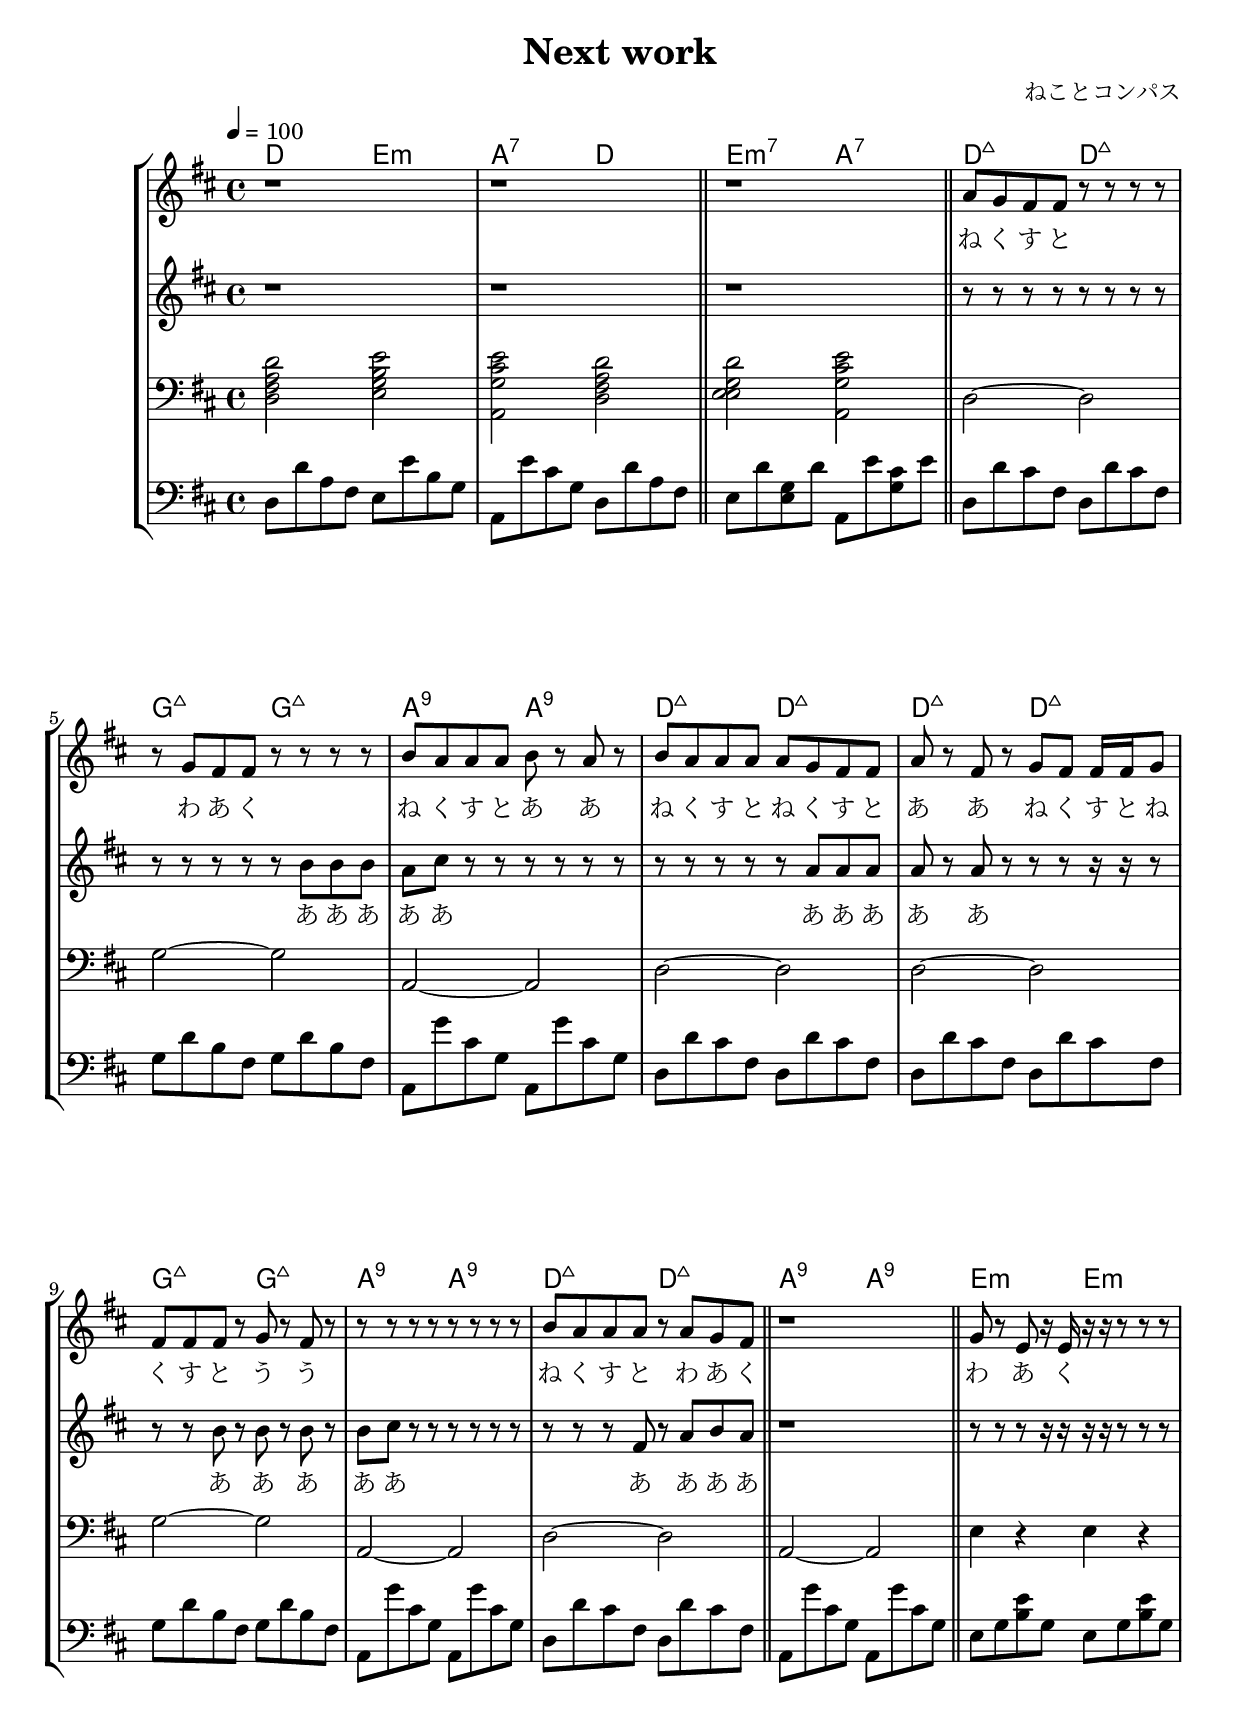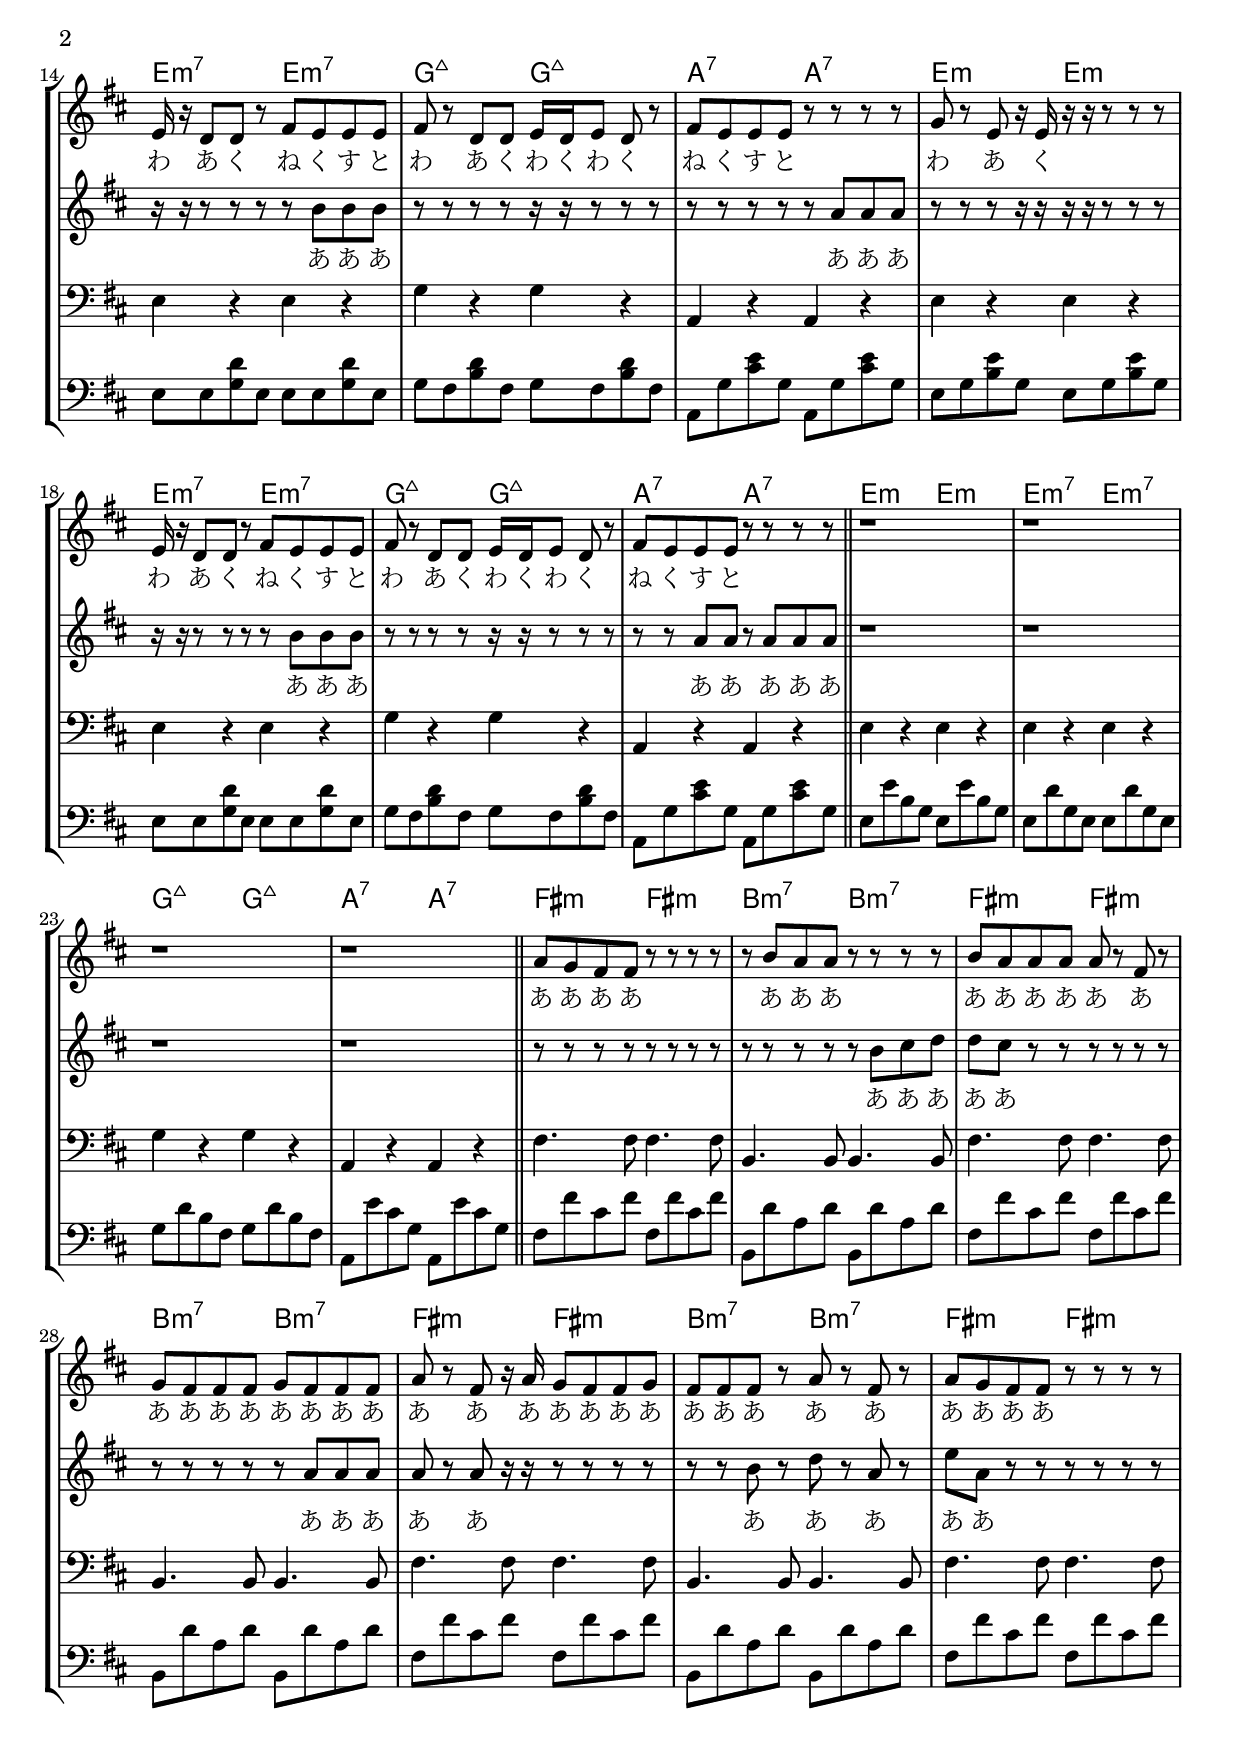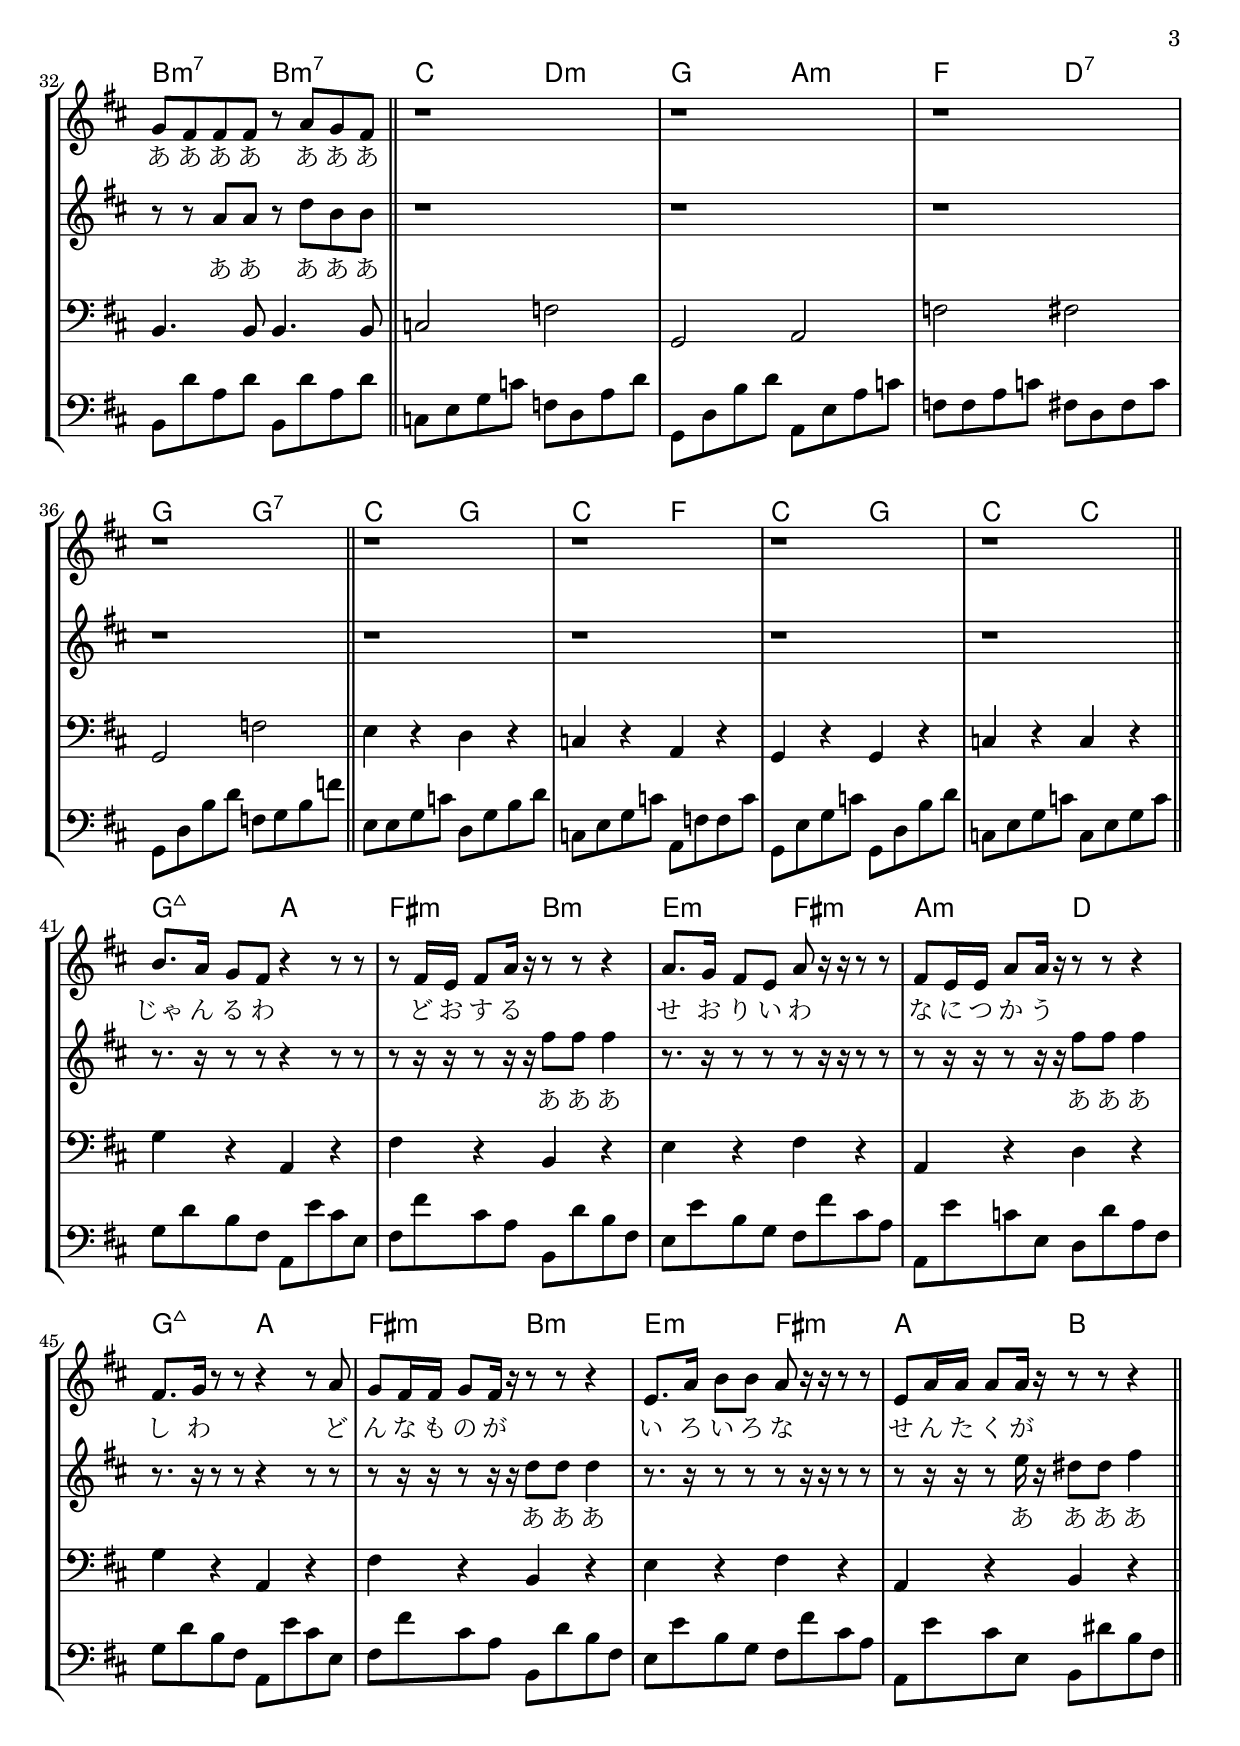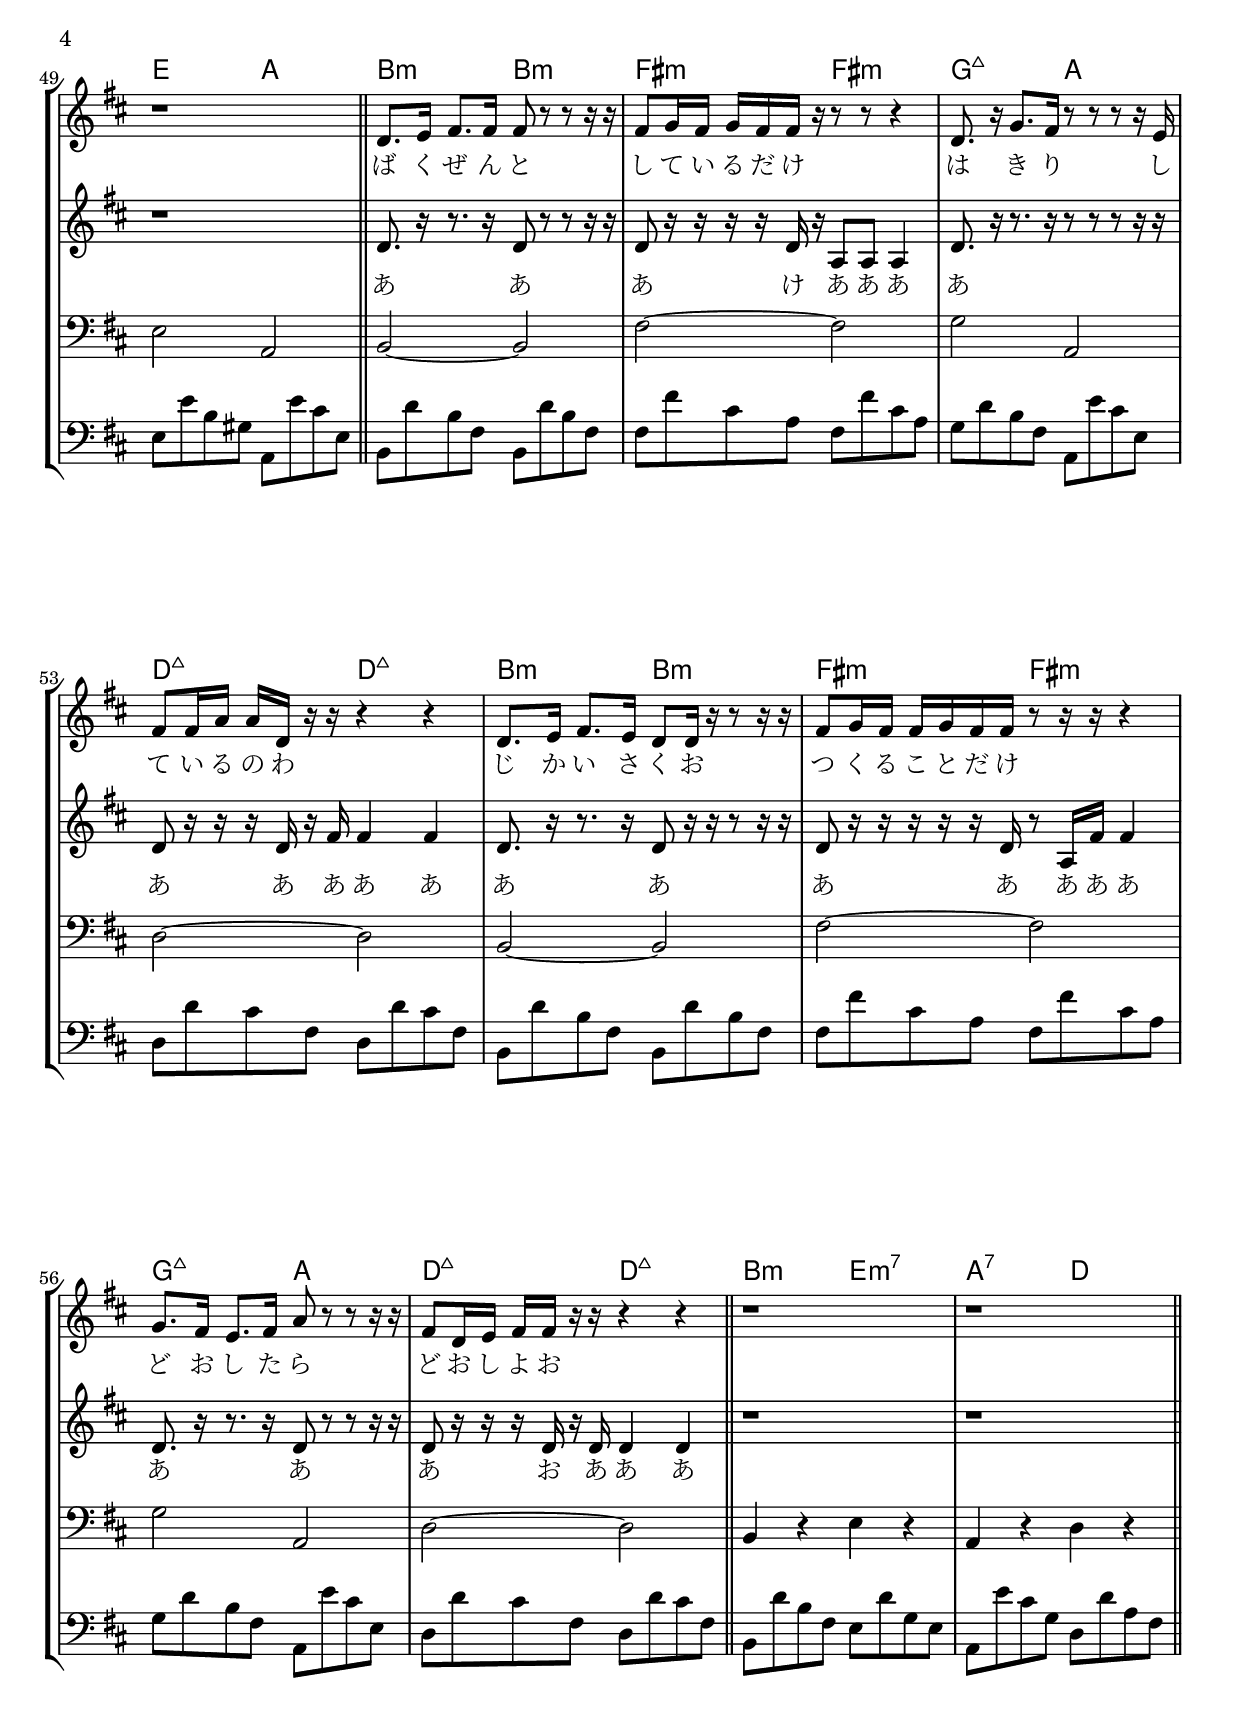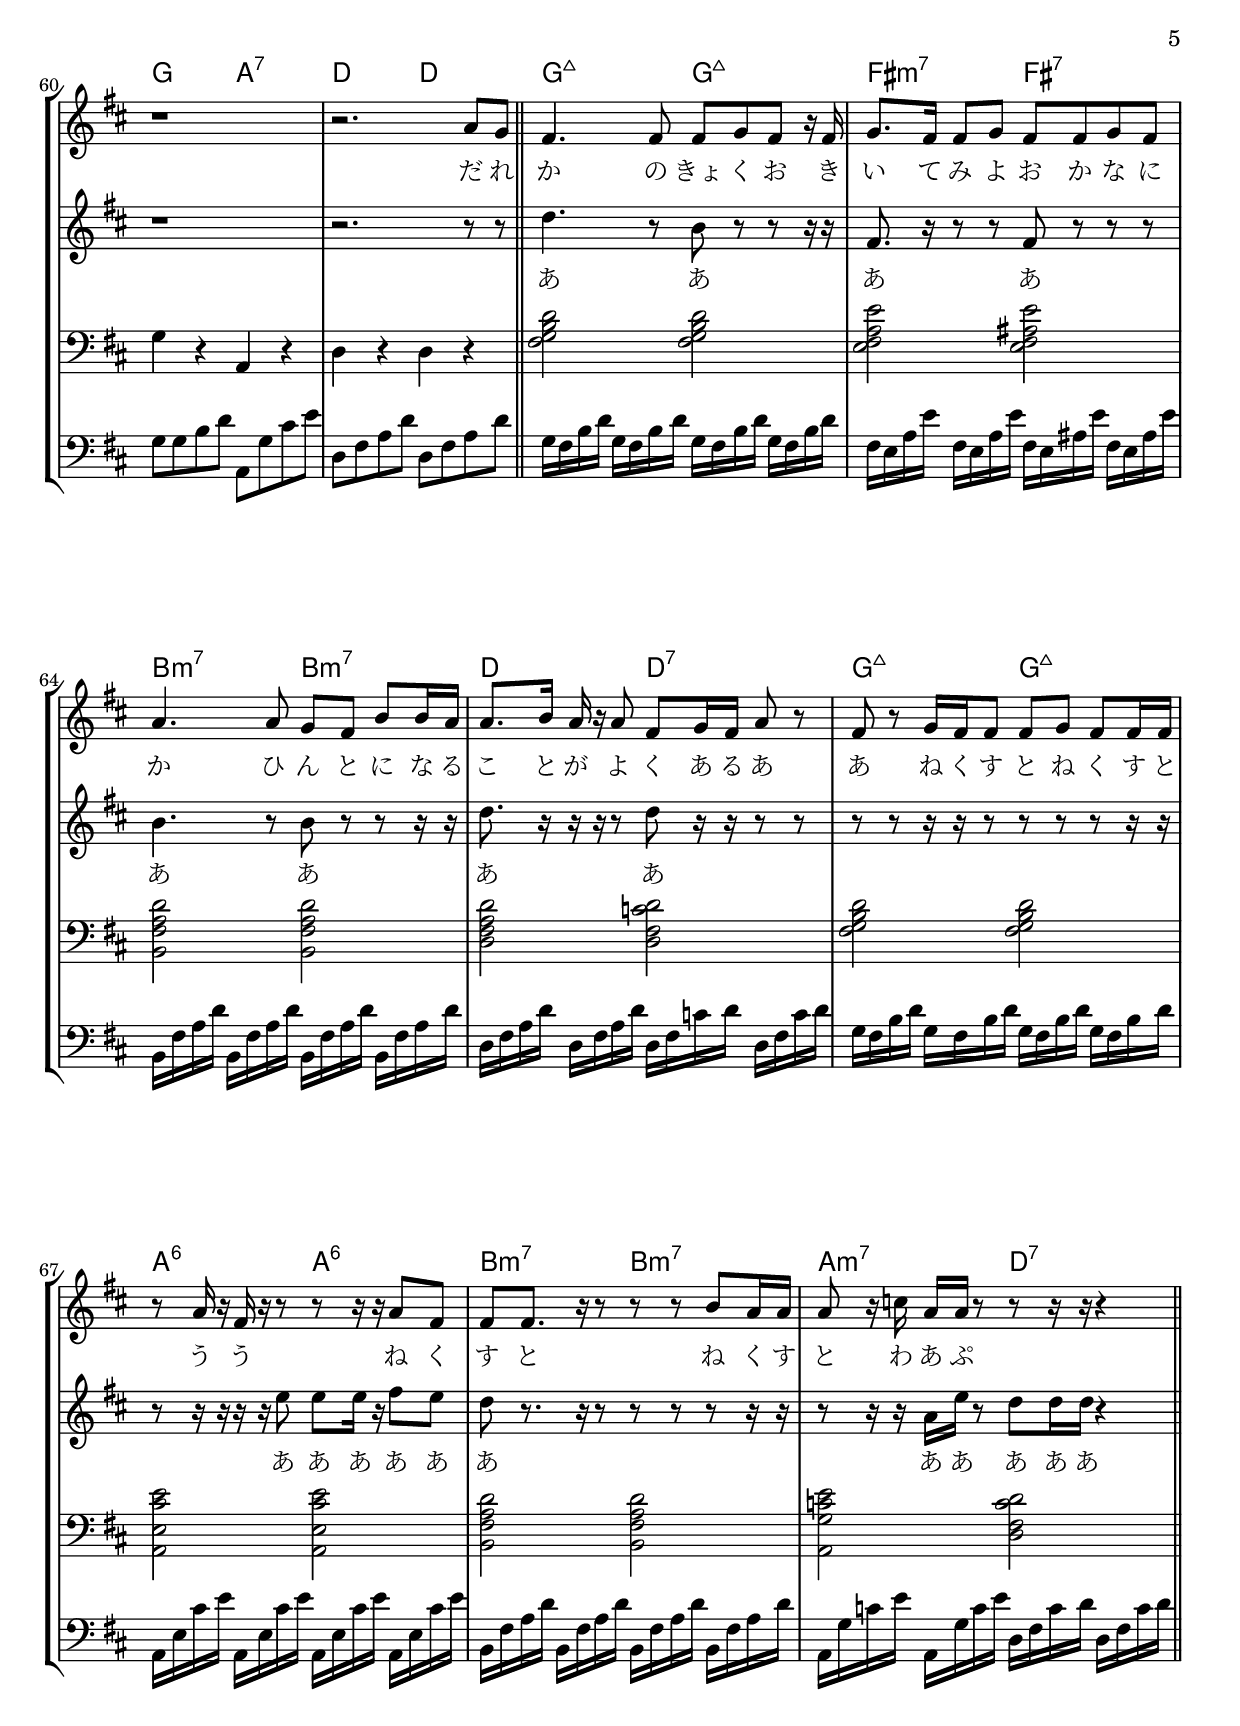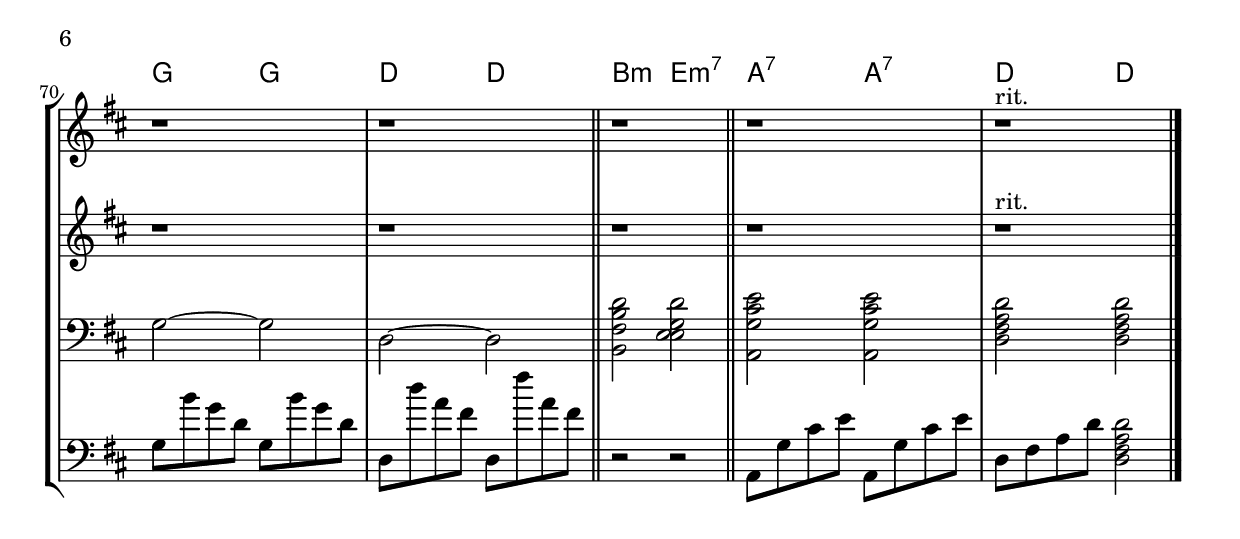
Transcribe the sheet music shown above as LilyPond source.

\version "2.12.1"

\header {
	title = \markup {"Next work"}
	composer = \markup \center-column {ねことコンパス}
}

harmony = \chordmode {
	d2 e:m a:7 d 

	e:min7 a:7 

	d:maj7 d:maj7 g:maj7 g:maj7 a:9 a:9 d:maj7 d:maj7 d:maj7 d:maj7 g:maj7 g:maj7 a:9 a:9 d:maj7 d:maj7 

	a:9 a:9 

	e:m e:m e:min7 e:min7 g:maj7 g:maj7 a:7 a:7 e:m e:m e:min7 e:min7 g:maj7 g:maj7 a:7 a:7 

	e:m e:m e:min7 e:min7 g:maj7 g:maj7 a:7 a:7 

	fis:m fis:m b:min7 b:min7 fis:m fis:m b:min7 b:min7 fis:m fis:m b:min7 b:min7 fis:m fis:m b:min7 b:min7 

	c d:m g a:m f d:7 g g:7 

	c g c f c g c c 

	g:maj7 a fis:m b:m e:m fis:m a:m d g:maj7 a fis:m b:m e:m fis:m a b 

	e a 

	b:m b:m fis:m fis:m g:maj7 a d:maj7 d:maj7 b:m b:m fis:m fis:m g:maj7 a d:maj7 d:maj7 

	b:m e:min7 a:7 d 

	g a:7 d d 

	g:maj7 g:maj7 fis:min7 fis:7 b:min7 b:min7 d d:7 g:maj7 g:maj7 a:6 a:6 b:min7 b:min7 a:min7 d:7 

	g g d d 

	b:m e:min7 

	a:7 a:7 d d 
}

melody = {
	\key d \major
	\tempo 4 = 100
	r1 | r1   
	r1   
	\set Staff.midiInstrument = #"fss0.35"
	a'8  g'8  fis'8  fis'8  r8  r8  r8  r8 
	r8  g'8  fis'8  fis'8  r8  r8  r8  r8 
	b'8  a'8  a'8  a'8  b'8  r8  a'8  r8 
	b'8  a'8  a'8  a'8  a'8  g'8  fis'8  fis'8 
	a'8  r8  fis'8  r8  g'8  fis'8  fis'16  fis'16  g'8 
	fis'8  fis'8  fis'8  r8  g'8  r8  fis'8  r8 
	r8  r8  r8  r8  r8  r8  r8  r8 
	b'8  a'8  a'8  a'8  r8  a'8  g'8  fis'8
	r1   
	\set Staff.midiInstrument = #"fss0.35"
	g'8  r8  e'8  r16  e'16  r16  r16  r8  r8  r8 
	e'16  r16  d'8  d'8  r8  fis'8  e'8  e'8  e'8 
	fis'8  r8  d'8  d'8  e'16  d'16  e'8  d'8  r8 
	fis'8  e'8  e'8  e'8  r8  r8  r8  r8 
	g'8  r8  e'8  r16  e'16  r16  r16  r8  r8  r8 
	e'16  r16  d'8  d'8  r8  fis'8  e'8  e'8  e'8 
	fis'8  r8  d'8  d'8  e'16  d'16  e'8  d'8  r8 
	fis'8  e'8  e'8  e'8  r8  r8  r8  r8
	r1 | r1 | r1 | r1   
	\set Staff.midiInstrument = #"Electric Piano 1"
	a'8  g'8  fis'8  fis'8  r8  r8  r8  r8 
	r8  b'8  a'8  a'8  r8  r8  r8  r8 
	b'8  a'8  a'8  a'8  a'8  r8  fis'8  r8 
	g'8  fis'8  fis'8  fis'8  g'8  fis'8  fis'8  fis'8 
	a'8  r8  fis'8  r16  a'16  g'8  fis'8  fis'8  g'8 
	fis'8  fis'8  fis'8  r8  a'8  r8  fis'8  r8 
	a'8  g'8  fis'8  fis'8  r8  r8  r8  r8 
	g'8  fis'8  fis'8  fis'8  r8  a'8  g'8  fis'8
	r1 | r1 | r1 | r1   
	r1 | r1 | r1 | r1   
	\set Staff.midiInstrument = #"fss0.35"
	b'8.  a'16  g'8  fis'8  r4  r8  r8 
	r8  fis'16  e'16  fis'8  a'16  r16  r8  r8  r4 
	a'8.  g'16  fis'8  e'8  a'8  r16  r16  r8  r8 
	fis'8  e'16  e'16  a'8  a'16  r16  r8  r8  r4 
	fis'8.  g'16  r8  r8  r4  r8  a'8 
	g'8  fis'16  fis'16  g'8  fis'16  r16  r8  r8  r4 
	e'8.  a'16  b'8  b'8  a'8  r16  r16  r8  r8 
	e'8  a'16  a'16  a'8  a'16  r16  r8  r8  r4
	r1   
	\set Staff.midiInstrument = #"fss0.35"
	d'8.  e'16  fis'8.  fis'16  fis'8  r8  r8  r16  r16 
	fis'8  g'16  fis'16  g'16  fis'16  fis'16  r16  r8  r8  r4 
	d'8.  r16  g'8.  fis'16  r8  r8  r8  r16  e'16 
	fis'8  fis'16  a'16  a'16  d'16  r16  r16  r4  r4 
	d'8.  e'16  fis'8.  e'16  d'8  d'16  r16  r8  r16  r16 
	fis'8  g'16  fis'16  fis'16  g'16  fis'16  fis'16  r8  r16  r16  r4 
	g'8.  fis'16  e'8.  fis'16  a'8  r8  r8  r16  r16 
	fis'8  d'16  e'16  fis'16  fis'16  r16  r16  r4  r4
	r1 | r1   
	r1 | r2. 
	\set Staff.midiInstrument = #"fss0.35"
	a'8  g'8 
	fis'4.  fis'8  fis'8  g'8  fis'8  r16  fis'16 
	g'8.  fis'16  fis'8  g'8  fis'8  fis'8  g'8  fis'8 
	a'4.  a'8  g'8  fis'8  b'8  b'16  a'16 
	a'8.  b'16  a'16  r16  a'8  fis'8  g'16  fis'16  a'8  r8 
	fis'8  r8  g'16  fis'16  fis'8  fis'8  g'8  fis'8  fis'16  fis'16 
	r8  a'16  r16  fis'16  r16  r8  r8  r16  r16  a'8  fis'8 
	fis'8  fis'8.  r16  r8  r8  r8  b'8  a'16  a'16 
	a'8  r16  c''16  a'16  a'16  r8  r8  r16  r16  	r4 	r1 | r1   
	r1   
	r1 | r1^"rit." \bar "|."
}

words = \lyricmode {
	
	
	ね  く  す  と  わ  あ  く  ね  く  す  と  あ  あ  ね  く  す  と  ね  く  す  と  あ  あ  ね  く  す  と  ね  く  す  と  う  う  ね  く  す  と  わ  あ  く  
	
	わ  あ  く  わ  あ  く  ね  く  す  と  わ  あ  く  わ  く  わ  く  ね  く  す  と  わ  あ  く  わ  あ  く  ね  く  す  と  わ  あ  く  わ  く  わ  く  ね  く  す  と  
	
	あ  あ  あ  あ  あ  あ  あ  あ  あ  あ  あ  あ  あ  あ  あ  あ  あ  あ  あ  あ  あ  あ  あ  あ  あ  あ  あ  あ  あ  あ  あ  あ  あ  あ  あ  あ  あ  あ  あ  あ  あ  あ  あ  あ  
	
	
	じゃ  ん  る  わ  ど  お  す  る  せ  お  り  い  わ  な  に  つ  か  う  し  わ  ど  ん  な  も  の  が  い  ろ  い  ろ  な  せ  ん  た  く  が  
	
	ば  く  ぜ  ん  と  し  て  い  る  だ  け  は  き  り  し  て  い  る  の  わ  じ  か  い  さ  く  お  つ  く  る  こ  と  だ  け  ど  お  し  た  ら  ど  お  し  よ  お  
	
	
	だ  れ  か  の  きょ  く  お  き  い  て  み  よ  お  か  な  に  か  ひ  ん  と  に  な  る  こ  と  が  よ  く  あ  る  あ  あ  ね  く  す  と  ね  く  す  と  う  う  ね  く  す  と  ね  く  す  と  わ  あ  ぷ  
	
	
	
}

secondmelody = {
	\key d \major
	\tempo 4 = 100
	r1 | r1   
	r1   
	\set Staff.midiInstrument = #"Flute"
	r8  r8  r8  r8  r8  r8  r8  r8 
	r8  r8  r8  r8  r8  b'8  b'8  b'8 
	a'8  cis''8  r8  r8  r8  r8  r8  r8 
	r8  r8  r8  r8  r8  a'8  a'8  a'8 
	a'8  r8  a'8  r8  r8  r8  r16  r16  r8 
	r8  r8  b'8  r8  b'8  r8  b'8  r8 
	b'8  cis''8  r8  r8  r8  r8  r8  r8 
	r8  r8  r8  fis'8  r8  a'8  b'8  a'8
	r1   
	\set Staff.midiInstrument = #"Blown Bottle"
	r8  r8  r8  r16  r16  r16  r16  r8  r8  r8 
	r16  r16  r8  r8  r8  r8  b'8  b'8  b'8 
	r8  r8  r8  r8  r16  r16  r8  r8  r8 
	r8  r8  r8  r8  r8  a'8  a'8  a'8 
	r8  r8  r8  r16  r16  r16  r16  r8  r8  r8 
	r16  r16  r8  r8  r8  r8  b'8  b'8  b'8 
	r8  r8  r8  r8  r16  r16  r8  r8  r8 
	r8  r8  a'8  a'8  r8  a'8  a'8  a'8
	r1 | r1 | r1 | r1   
	\set Staff.midiInstrument = #"FX 7 (echoes)"
	r8  r8  r8  r8  r8  r8  r8  r8 
	r8  r8  r8  r8  r8  b'8  cis''8  d''8 
	d''8  cis''8  r8  r8  r8  r8  r8  r8 
	r8  r8  r8  r8  r8  a'8  a'8  a'8 
	a'8  r8  a'8  r16  r16  r8  r8  r8  r8 
	r8  r8  b'8  r8  d''8  r8  a'8  r8 
	e''8  a'8  r8  r8  r8  r8  r8  r8 
	r8  r8  a'8  a'8  r8  d''8  b'8  b'8
	r1 | r1 | r1 | r1   
	r1 | r1 | r1 | r1   
	\set Staff.midiInstrument = #"Music box"
	r8.  r16  r8  r8  r4  r8  r8 
	r8  r16  r16  r8  r16  r16  fis''8  fis''8  fis''4 
	r8.  r16  r8  r8  r8  r16  r16  r8  r8 
	r8  r16  r16  r8  r16  r16  fis''8  fis''8  fis''4 
	r8.  r16  r8  r8  r4  r8  r8 
	r8  r16  r16  r8  r16  r16  d''8  d''8  d''4 
	r8.  r16  r8  r8  r8  r16  r16  r8  r8 
	r8  r16  r16  r8  e''16  r16  dis''8  dis''8  fis''4
	r1   
	\set Staff.midiInstrument = #"Lead 4 (chiff)"
	d'8.  r16  r8.  r16  d'8  r8  r8  r16  r16 
	d'8  r16  r16  r16  r16  d'16  r16  a8  a8  a4 
	d'8.  r16  r8.  r16  r8  r8  r8  r16  r16 
	d'8  r16  r16  r16  d'16  r16  fis'16  fis'4  fis'4 
	d'8.  r16  r8.  r16  d'8  r16  r16  r8  r16  r16 
	d'8  r16  r16  r16  r16  r16  d'16  r8  a16  fis'16  fis'4 
	d'8.  r16  r8.  r16  d'8  r8  r8  r16  r16 
	d'8  r16  r16  r16  d'16  r16  d'16  d'4  d'4
	r1 | r1   
	r1 | r2. 
	\set Staff.midiInstrument = #"Pad 1 (new age)"
	r8  r8 
	d''4.  r8  b'8  r8  r8  r16  r16 
	fis'8.  r16  r8  r8  fis'8  r8  r8  r8 
	b'4.  r8  b'8  r8  r8  r16  r16 
	d''8.  r16  r16  r16  r8  d''8  r16  r16  r8  r8 
	r8  r8  r16  r16  r8  r8  r8  r8  r16  r16 
	r8  r16  r16  r16  r16  e''8  e''8  e''16  r16  fis''8  e''8 
	d''8  r8.  r16  r8  r8  r8  r8  r16  r16 
	r8  r16  r16  a'16  e''16  r8  d''8  d''16  d''16  	r4 	r1 | r1   
	r1   
	r1 | r1^"rit." \bar "|."
}

secondwords = \lyricmode {
	
	
	あ  あ  あ  あ  あ  あ  あ  あ  あ  あ  あ  あ  あ  あ  あ  あ  あ  あ  あ  
	
	あ  あ  あ  あ  あ  あ  あ  あ  あ  あ  あ  あ  あ  あ  
	
	あ  あ  あ  あ  あ  あ  あ  あ  あ  あ  あ  あ  あ  あ  あ  あ  あ  あ  あ  あ  
	
	
	あ  あ  あ  あ  あ  あ  あ  あ  あ  あ  あ  あ  あ  
	
	あ  あ  あ  け  あ  あ  あ  あ  あ  あ  あ  あ  あ  あ  あ  あ  あ  あ  あ  あ  あ  あ  あ  お  あ  あ  あ  
	
	
	あ  あ  あ  あ  あ  あ  あ  あ  あ  あ  あ  あ  あ  あ  あ  あ  あ  あ  あ  
	
	
	
}

tempochange = {
	\tempo 4 = 100
	r1 | r1 \bar "||"
	\tempo 4 = 100
	r1 \bar "||"
	\tempo 4 = 100
	r1 | r1 | r1 | r1 | r1 | r1 | r1 | r1 \bar "||"
	\tempo 4 = 100
	r1 \bar "||"
	\tempo 4 = 100
	r1 | r1 | r1 | r1 | r1 | r1 | r1 | r1 \bar "||"
	\tempo 4 = 100
	r1 | r1 | r1 | r1 \bar "||"
	\tempo 4 = 100
	r1 | r1 | r1 | r1 | r1 | r1 | r1 | r1 \bar "||"
	\tempo 4 = 100
	r1 | r1 | r1 | r1 \bar "||"
	\tempo 4 = 100
	r1 | r1 | r1 | r1 \bar "||"
	\tempo 4 = 100
	r1 | r1 | r1 | r1 | r1 | r1 | r1 | r1 \bar "||"
	\tempo 4 = 100
	r1 \bar "||"
	\tempo 4 = 100
	r1 | r1 | r1 | r1 | r1 | r1 | r1 | r1 \bar "||"
	\tempo 4 = 100
	r1 | r1 \bar "||"
	\tempo 4 = 100
	r1 | r1 \bar "||"
	\tempo 4 = 100
	r1 | r1 | r1 | r1 | r1 | r1 | r1 | r1 \bar "||"
	\tempo 4 = 100
	r1 | r1 \bar "||"
	\tempo 4 = 100
	r1 \bar "||"
	\tempo 4 = 100
	r1 | \tempo 4 = 75 r2 \tempo 4 = 66 r2 \bar "|."
}

mainacc = {
	\clef bass
	\set Staff.midiInstrument = #"FX 5 (brightness)"
	\key d \major
	\tempo 4 = 100
	<d fis a d'>2
	<e g b e'>2
	<a, g cis' e'>2
	<d fis a d'>2
	\bar "||"

	\set Staff.midiInstrument = #"Acoustic grand"
	<e e g d'>2
	<a, g cis' e'>2
	\bar "||"

	\set Staff.midiInstrument = #"Acoustic grand"
	d2
	~d2
	g2
	~g2
	a,2
	~a,2
	d2
	~d2
	d2
	~d2
	g2
	~g2
	a,2
	~a,2
	d2
	~d2
	\bar "||"

	\set Staff.midiInstrument = #"Acoustic grand"
	a,2
	~a,2
	\bar "||"

	\set Staff.midiInstrument = #"Acoustic grand"
	e4 r4
	e4 r4
	e4 r4
	e4 r4
	g4 r4
	g4 r4
	a,4 r4
	a,4 r4
	e4 r4
	e4 r4
	e4 r4
	e4 r4
	g4 r4
	g4 r4
	a,4 r4
	a,4 r4
	\bar "||"

	\set Staff.midiInstrument = #"Acoustic grand"
	e4 r4
	e4 r4
	e4 r4
	e4 r4
	g4 r4
	g4 r4
	a,4 r4
	a,4 r4
	\bar "||"

	\set Staff.midiInstrument = #"Acoustic grand"
	fis4.fis8
	fis4.fis8
	b,4.b,8
	b,4.b,8
	fis4.fis8
	fis4.fis8
	b,4.b,8
	b,4.b,8
	fis4.fis8
	fis4.fis8
	b,4.b,8
	b,4.b,8
	fis4.fis8
	fis4.fis8
	b,4.b,8
	b,4.b,8
	\bar "||"

	\set Staff.midiInstrument = #"Acoustic grand"
	c2
	~f2
	g,2
	~a,2
	f2
	~fis2
	g,2
	~f2
	\bar "||"

	\set Staff.midiInstrument = #"Bright Acoustic"
	e4 r4
	d4 r4
	c4 r4
	a,4 r4
	g,4 r4
	g,4 r4
	c4 r4
	c4 r4
	\bar "||"

	\set Staff.midiInstrument = #"Bright Acoustic"
	g4 r4
	a,4 r4
	fis4 r4
	b,4 r4
	e4 r4
	fis4 r4
	a,4 r4
	d4 r4
	g4 r4
	a,4 r4
	fis4 r4
	b,4 r4
	e4 r4
	fis4 r4
	a,4 r4
	b,4 r4
	\bar "||"

	\set Staff.midiInstrument = #"Bright Acoustic"
	e2
	~a,2
	\bar "||"

	\set Staff.midiInstrument = #"Electric Grand"
	b,2
	~b,2
	fis2
	~fis2
	g2
	~a,2
	d2
	~d2
	b,2
	~b,2
	fis2
	~fis2
	g2
	~a,2
	d2
	~d2
	\bar "||"

	\set Staff.midiInstrument = #"Acoustic grand"
	b,4 r4
	e4 r4
	a,4 r4
	d4 r4
	\bar "||"

	\set Staff.midiInstrument = #"Electric Grand"
	g4 r4
	a,4 r4
	d4 r4
	d4 r4
	\bar "||"

	\set Staff.midiInstrument = #"Electric Grand"
	<g fis b d'>2
	<g fis b d'>2
	<fis e a e'>2
	<fis e ais e'>2
	<b, fis a d'>2
	<b, fis a d'>2
	<d fis a d'>2
	<d fis c' d'>2
	<g fis b d'>2
	<g fis b d'>2
	<a, e cis' e'>2
	<a, e cis' e'>2
	<b, fis a d'>2
	<b, fis a d'>2
	<a, g c' e'>2
	<d fis c' d'>2
	\bar "||"

	\set Staff.midiInstrument = #"Acoustic grand"
	g2
	~g2
	d2
	~d2
	\bar "||"

	\set Staff.midiInstrument = #"Acoustic grand"
	<b, fis b d'>2
	<e e g d'>2
	\bar "||"

	\set Staff.midiInstrument = #"Synthbrass 1"
	<a, g cis' e'>2
	<a, g cis' e'>2
	<d fis a d'>2
	<d fis a d'>2
	\bar "|."
}

subacc = {
	\clef bass
	\set Staff.midiInstrument = #"FX 7 (echoes)"
	\key d \major
	\tempo 4 = 100
	d8 d' a fis
	e8 e' b g
	a,8 e' cis' g
	d8 d' a fis
	\bar "||"

	\set Staff.midiInstrument = #"FX 2 (soundtrack)"
	e8 d' <e g> d'
	a,8 e' <g cis'> e'
	\bar "||"

	\set Staff.midiInstrument = #"Pad 4 (choir)"
	d8 d' cis' fis
	d8 d' cis' fis
	g8 d' b fis
	g8 d' b fis
	a,8 g' cis' g
	a,8 g' cis' g
	d8 d' cis' fis
	d8 d' cis' fis
	d8 d' cis' fis
	d8 d' cis' fis
	g8 d' b fis
	g8 d' b fis
	a,8 g' cis' g
	a,8 g' cis' g
	d8 d' cis' fis
	d8 d' cis' fis
	\bar "||"

	\set Staff.midiInstrument = #"Pad 4 (choir)"
	a,8 g' cis' g
	a,8 g' cis' g
	\bar "||"

	\set Staff.midiInstrument = #"Pad 4 (choir)"
	e8 g <b e'> g
	e8 g <b e'> g
	e8 e <g d'> e
	e8 e <g d'> e
	g8 fis <b d'> fis
	g8 fis <b d'> fis
	a,8 g <cis' e'> g
	a,8 g <cis' e'> g
	e8 g <b e'> g
	e8 g <b e'> g
	e8 e <g d'> e
	e8 e <g d'> e
	g8 fis <b d'> fis
	g8 fis <b d'> fis
	a,8 g <cis' e'> g
	a,8 g <cis' e'> g
	\bar "||"

	\set Staff.midiInstrument = #"Pad 4 (choir)"
	e8 e' b g
	e8 e' b g
	e8 d' g e
	e8 d' g e
	g8 d' b fis
	g8 d' b fis
	a,8 e' cis' g
	a,8 e' cis' g
	\bar "||"

	\set Staff.midiInstrument = #"Pad 4 (choir)"
	fis8 fis' cis' fis'
	fis8 fis' cis' fis'
	b,8 d' a d'
	b,8 d' a d'
	fis8 fis' cis' fis'
	fis8 fis' cis' fis'
	b,8 d' a d'
	b,8 d' a d'
	fis8 fis' cis' fis'
	fis8 fis' cis' fis'
	b,8 d' a d'
	b,8 d' a d'
	fis8 fis' cis' fis'
	fis8 fis' cis' fis'
	b,8 d' a d'
	b,8 d' a d'
	\bar "||"

	\set Staff.midiInstrument = #"Pad 4 (choir)"
	c8 e8 g8 c'8
	f8 d8 a8 d'8
	g,8 d8 b8 d'8
	a,8 e8 a8 c'8
	f8 f8 a8 c'8
	fis8 d8 fis8 c'8
	g,8 d8 b8 d'8
	f8 g8 b8 f'8
	\bar "||"

	\set Staff.midiInstrument = #"Pad 7 (halo)"
	e8 e8 g8 c'8
	d8 g8 b8 d'8
	c8 e8 g8 c'8
	a,8 f8 f8 c'8
	g,8 e8 g8 c'8
	g,8 d8 b8 d'8
	c8 e8 g8 c'8
	c8 e8 g8 c'8
	\bar "||"

	\set Staff.midiInstrument = #"Pad 7 (halo)"
	g8 d' b fis
	a,8 e' cis' e
	fis8 fis' cis' a
	b,8 d' b fis
	e8 e' b g
	fis8 fis' cis' a
	a,8 e' c' e
	d8 d' a fis
	g8 d' b fis
	a,8 e' cis' e
	fis8 fis' cis' a
	b,8 d' b fis
	e8 e' b g
	fis8 fis' cis' a
	a,8 e' cis' e
	b,8 dis' b fis
	\bar "||"

	\set Staff.midiInstrument = #"Pad 7 (halo)"
	e8 e' b gis
	a,8 e' cis' e
	\bar "||"

	\set Staff.midiInstrument = #"Synth Voice"
	b,8 d' b fis
	b,8 d' b fis
	fis8 fis' cis' a
	fis8 fis' cis' a
	g8 d' b fis
	a,8 e' cis' e
	d8 d' cis' fis
	d8 d' cis' fis
	b,8 d' b fis
	b,8 d' b fis
	fis8 fis' cis' a
	fis8 fis' cis' a
	g8 d' b fis
	a,8 e' cis' e
	d8 d' cis' fis
	d8 d' cis' fis
	\bar "||"

	\set Staff.midiInstrument = #"Synth Voice"
	b,8 d' b fis
	e8 d' g e
	a,8 e' cis' g
	d8 d' a fis
	\bar "||"

	\set Staff.midiInstrument = #"FX 4 (atmosphere)"
	g8 g8 b8 d'8
	a,8 g8 cis'8 e'8
	d8 fis8 a8 d'8
	d8 fis8 a8 d'8
	\bar "||"

	\set Staff.midiInstrument = #"FX 4 (atmosphere)"
	g16 fis b d' g fis b d'
	g16 fis b d' g fis b d'
	fis16 e a e' fis e a e'
	fis16 e ais e' fis e ais e'
	b,16 fis a d' b, fis a d'
	b,16 fis a d' b, fis a d'
	d16 fis a d' d fis a d'
	d16 fis c' d' d fis c' d'
	g16 fis b d' g fis b d'
	g16 fis b d' g fis b d'
	a,16 e cis' e' a, e cis' e'
	a,16 e cis' e' a, e cis' e'
	b,16 fis a d' b, fis a d'
	b,16 fis a d' b, fis a d'
	a,16 g c' e' a, g c' e'
	d16 fis c' d' d fis c' d'
	\bar "||"

	\set Staff.midiInstrument = #"Lead 6 (voice)"
	g8 b' g' d'
	g8 b' g' d'
	d8 d'' a' fis'
	d8 fis'' a' fis'
	\bar "||"

	\set Staff.midiInstrument = #"Acoustic grand"
	r2
	r2
	\bar "||"

	\set Staff.midiInstrument = #"Pad 5 (bowed)"
	a,8 g8 cis'8 e'8
	a,8 g8 cis'8 e'8
	d8 fis8 a8 d'8
	<d fis a d'>2
	\bar "|."
}

percA = {
	\drummode {
	r1 |r1 \bar "||"
	r1 \bar "||"
	r1 |r1 |r1 |r1 |r1 |r1 |r1 |r1 \bar "||"
	r2. hho4  \bar "||"
	r1  |r1  |r1  |r1  |r1  |r1  |r1  |r2 r8 hho4 hho8  \bar "||"
	r1  |r1  |r1  |r2 r8 hho4 hho8  \bar "||"
	r2 hho2  |r2 hho2  |r2 hho2  |r2 hho2  |r2 hho2  |r2 hho2  |r2 hho2  |r2 hho2  \bar "||"
	r1 |r1 |r1 |r1 \bar "||"
	hh4 hh8 hh2 r8  |\times 16/32{ hh2 hh8. hh8. hh4. hh2. } |hh4 hh8 hh2 r8  |\times 16/32{ hh2 hh8. hh1 r4 r16 } \bar "||"
	hh8 hh8 hh8 hh8 hh8 hh8 hh8 hh8  |hh8 hh8 hh8 hh8 hh4 hh8 hh8  |hh8 hh8 hh8 hh8 hh8 hh8 hh8 hh8  |hh8 hh8 hh8 hh2 r8  |hh8 hh8 hh8 hh8 hh8 hh8 hh8 hh8  |hh8 hh8 hh8 hh8 hh4 hh8 hh8  |hh8 hh8 hh8 hh8 hh8 hh8 hh8 hh8  |r8 hh2. r8  \bar "||"
	cymr4 cymr4 cymr4 cymr4  \bar "||"
	cymr4 cymr4 cymr4 cymr4  |cymr4 cymr8 cymr16 cymr16 cymr4 cymr4  |cymr4 cymr4 cymr4 cymr4  |cymr4 cymr2.  |cymr4 cymr4 cymr4 cymr4  |cymr4 cymr8 cymr16 cymr16 cymr4 cymr4  |cymr4 cymr4 cymr4 cymr4  |cymr4 cymr2.  \bar "||"
	r1 |r1 \bar "||"
	r8 cymr16 cymr16 cymr8 cymr16 cymr16 cymr8 cymr16 cymr16 cymr8 cymr8  |cymr8 cymr16 cymr16 cymr8 cymr16 cymr16 cymr8 cymr16 cymr16 cymr8 cymr8  \bar "||"
	r8 cymr16 cymr16 cymr8 cymr16 cymr16 cymr8 cymr16 cymr16 cymr8 cymr8  |cymr8 cymr16 cymr16 cymr8 cymr16 cymr16 cymr8 cymr16 cymr16 cymr8 cymr8  |cymr8 cymr16 cymr16 cymr8 cymr16 cymr16 cymr8 cymr16 cymr16 cymr8 cymr16 cymr16  |cymr8 cymr16 cymr16 cymr8 cymr16 cymr16 cymr8 cymr16 cymr16 cymr8 cymr8  |r8 cymr16 cymr16 cymr8 cymr16 cymr16 cymr8 cymr16 cymr16 cymr8 cymr8  |cymr8 cymr16 cymr16 cymr8 cymr16 cymr16 cymr8 cymr16 cymr16 cymr8 cymr8  |cymr8 cymr16 cymr16 cymr8 cymr16 cymr16 cymr8 cymr16 cymr16 cymr8 cymr16 cymr16  |cymr8 cymr16 cymr16 cymr8 cymr16 cymr16 cymr8 cymr16 cymr16 cymr8 cymr8  \bar "||"
	cymr4 cymr4 cymr4 cymr4  |cymr4 cymr8 cymr16 cymr16 cymr4 cymr4  \bar "||"
	r1 \bar "||"
	cymr4 cymr4 cymr4 cymr4  |cymr4 cymr8 cymr16 cymr16 cymr4 cymr4  \bar "|."
	}
}

percB = {
	\drummode {
	r1 |r1 \bar "||"
	r1 \bar "||"
	r1 |r1 |r1 |r1 |r1 |r1 |r1 |r1 \bar "||"
	r16 hhp16 hhp8 hhp16 hhp8 hhp2 hhp16  \bar "||"
	r4. hhp2 hhp8  |r4. hhp2 hhp8  |r4. hhp2 hhp8  |r4. hhp2 hhp8  |r4. hhp2 hhp8  |r4. hhp2 hhp8  |r4. hhp2 hhp8  |hhp4 hhp4 hhp4 hhp4  \bar "||"
	r4. hhp2 hhp8  |r4. hhp2 hhp8  |r4. hhp2 hhp8  |hhp4 hhp4 hhp4 hhp4  \bar "||"
	r8 hh16 hh16 hh8 hh16 hh8. hh16 hh16 hh8 hh16 hh16  |hh8 hh16 hh16 hh8 hh16 hh8. hh16 hh16 hh8 hh8  |hh8 hh16 hh16 hh8 hh16 hh8. hh16 hh16 hh8 hh16 hh16  |hh8 hh16 hh16 hh8 hh16 hh8. hh16 hh16 hh8 hh8  |r8 hh16 hh16 hh8 hh16 hh8. hh16 hh16 hh8 hh16 hh16  |hh8 hh16 hh16 hh8 hh16 hh8. hh16 hh16 hh8 hh8  |hh8 hh16 hh16 hh8 hh16 hh8. hh16 hh16 hh8 hh16 hh16  |hh8 hh16 hh16 hh8 hh16 hh8 hh4. r16  \bar "||"
	r1 |r1 |r1 |r1 \bar "||"
	r16 hhp8 hhp8 hhp2 r8.  |\times 16/32{ r8 hhp4 hhp4 hhp8 hhp2 r8 hhp2 r8 } |r16 hhp8 hhp8 hhp2 r8.  |\times 16/32{ r8 hhp4 hhp4 hhp8 hhp1 r4 } \bar "||"
	r4 sn8. sn8 sn8. sn8. sn16  |r4 sn8. sn8 sn8. sn4  |r4 sn8. sn8 sn8. sn8. sn16  |r8 sn8 sn4 sn8 sn16 sn8 sn8 sn16  |r4 sn8. sn8 sn8. sn8. sn16  |r4 sn8. sn8 sn8. sn4  |r4 sn8. sn8 sn8. sn8. sn16  |r4 sn2 sn4  \bar "||"
	r2 sn2  \bar "||"
	r2 sn2  |r2 sn2  |r2 sn2  |r8 sn8 sn2.  |r2 sn2  |r2 sn2  |r2 sn2  |r8 sn8 sn2.  \bar "||"
	r1 |r1 \bar "||"
	r4 sn2 sn4  |r4 sn2 sn8 sn16 sn16  \bar "||"
	r4 sn2 sn4  |r4 sn8 sn4. sn4  |r4 sn2 sn4  |r4 sn8 sn4. sn4  |r4 sn2 sn4  |r4 sn8 sn4. sn4  |r4 sn2 sn4  |r4 sn2 sn8 sn16 sn16  \bar "||"
	r2 sn2  |r2 sn2  \bar "||"
	r1 \bar "||"
	r2 sn2  |r2 sn2  \bar "|."
	}
}

percC = {
	\drummode {
	r1 |r1 \bar "||"
	r1 \bar "||"
	r1 |r1 |r1 |r1 |r1 |r1 |r1 |r1 \bar "||"
	hh8. hh8. hh4 hh4 hh8  \bar "||"
	hh4 hh4 hh4 hh4  |hh4 hh4 hh4 hh4  |hh4 hh4 hh4 hh4  |hh4 hh4 hh4 hh4  |hh4 hh4 hh4 hh4  |hh4 hh4 hh4 hh4  |hh4 hh4 hh4 hh4  |r4. hh2 r8  \bar "||"
	hh4 hh4 hh4 hh4  |hh4 hh4 hh4 hh4  |hh4 hh4 hh4 hh4  |r4. hh2 r8  \bar "||"
	r4 sn2 sn4  |r4 sn2 sn4  |r4 sn2 sn4  |r4 sn2 sn4  |r4 sn2 sn4  |r4 sn2 sn4  |r4 sn2 sn4  |r4 sn4. sn16 sn8 sn16 sn16 sn16  \bar "||"
	r1 |r1 |r1 |r1 \bar "||"
	r1  |\times 16/32{ r1 r2 hho2 } |r1  |\times 16/32{ r1 r2 hho2 } \bar "||"
	bd8 bd4 bd2 bd8  |bd8 bd2 bd4.  |bd8 bd4 bd2 bd8  |bd4 r16 bd8. bd2  |bd8 bd4 bd2 bd8  |bd8 bd2 bd4.  |bd8 bd4 bd2 bd8  |bd8 bd4. bd4. bd8  \bar "||"
	bd2 r8 bd4.  \bar "||"
	bd2. r8 bd8  |bd2. r8 bd8  |bd2. r8 bd8  |bd4. bd8 bd4. bd8  |bd2. r8 bd8  |bd2. r8 bd8  |bd2. r8 bd8  |bd2 r8 bd4.  \bar "||"
	r1 |r1 \bar "||"
	bd8. bd16 bd8. bd16 bd8. bd16 bd8. bd16  |bd8. bd16 bd8. bd16 bd8. bd16 bd8. bd16  \bar "||"
	bd8. bd16 bd8. bd16 bd8. bd16 bd8. bd16  |bd8. bd16 bd8. bd16 bd8. bd16 bd4  |bd8. bd16 bd8. bd16 bd8. bd16 bd8. bd16  |bd8. bd16 bd8. bd16 bd8. bd16 bd4  |bd8. bd16 bd8. bd16 bd8. bd16 bd8. bd16  |bd8. bd16 bd8. bd16 bd8. bd16 bd4  |bd8. bd16 bd8. bd16 bd8. bd16 bd8. bd16  |bd8. bd16 bd8. bd16 bd8. bd16 bd8. bd16  \bar "||"
	bd2. r8 bd8  |bd2 r8 bd4.  \bar "||"
	r1 \bar "||"
	bd2. r8 bd8  |bd2 r8 bd4.  \bar "|."
	}
}

percD = {
	\drummode {
	r1 |r1 \bar "||"
	r1 \bar "||"
	r1 |r1 |r1 |r1 |r1 |r1 |r1 |r1 \bar "||"
	r2 ss2  \bar "||"
	bd2. r8 bd8  |bd8. bd8. bd2 bd8  |bd2. r8 bd8  |bd8. bd8. bd2 bd8  |bd2. r8 bd8  |bd8. bd8. bd2 bd8  |bd2. r8 bd8  |bd8. bd4. r16 bd4 bd8  \bar "||"
	bd2. r8 bd8  |bd8. bd8. bd2 bd8  |bd2. r8 bd8  |bd8. bd4. r16 bd4 bd8  \bar "||"
	bd8 bd4 bd4 r16 bd8. bd8  |bd8 bd4 bd4 r16 bd8. bd8  |bd8 bd4 bd4 r16 bd8. bd8  |bd8 bd4 bd4 r16 bd8. bd8  |bd8 bd4 bd4 r16 bd8. bd8  |bd8 bd4 bd4 r16 bd8. bd8  |bd8 bd4 bd4 r16 bd8. bd8  |bd4. bd8. bd4. r16  \bar "||"
	r1 |r1 |r1 |r1 \bar "||"
	bd8. bd8. bd2 bd8  |\times 16/32{ bd4. bd4. bd2 bd2 bd4 } |bd8. bd8. bd2 bd8  |\times 16/32{ bd4. bd4. bd8 bd2 r8 bd2 } \bar "||"
	r1  |r2 r8 hho4.  |r1  |r4. r16 hho2 r16  |r1  |r2 r8 hho4.  |r1  |r4. r16 hho2 r16  \bar "||"
	r8. tommh8. tommh2 r8  \bar "||"
	r1 |r1 |r1 |r2 r8 tommh8 tommh4  |r1 |r1 |r1 |r8. tommh8. tommh2 r8  \bar "||"
	r1 |r1 \bar "||"
	r1  |r4. tommh2 r8  \bar "||"
	r1  |r2 r16 tommh4. r16  |r1  |r2 r16 tommh4. r16  |r1  |r2 r16 tommh4. r16  |r1  |r4. tommh2 r8  \bar "||"
	r1 |r8. tommh8. tommh2 r8  \bar "||"
	r1 \bar "||"
	r1 |r8. tommh8. tommh2 r8  \bar "|."
	}
}

percE = {
	\drummode {
	r1 |r1 \bar "||"
	r1 \bar "||"
	r1 |r1 |r1 |r1 |r1 |r1 |r1 |r1 \bar "||"
	bd4. bd4 bd4.  \bar "||"
	r1 | r1 | r1 | r1 | r1 | r1 | r1 | r1 \bar "||"
	r1 | r1 | r1 | r1 \bar "||"
	cymc1  |r1 |r1 |r1 |cymc1  |r1 |r1 |r2. cymc4  \bar "||"
	r1 |r1 |r1 |r1 \bar "||"
	r2 ss2  |\times 16/32{ r1 ss1 } |r2 ss2  |\times 16/32{ r1 ss1 } \bar "||"
	r1 |r1 |r1 |r1 |r1 |r1 |r1 |cymc1  \bar "||"
	r2. toml8 toml8  \bar "||"
	r1 |r1 |r1 |r2. r8 toml8  |r1 |r1 |r1 |r2. toml8 toml8  \bar "||"
	r1 |r1 \bar "||"
	r1  |r2 r16 toml4. r16  \bar "||"
	r1  |r2. r8 toml8  |r1  |r2. r8 toml8  |r1  |r2. r8 toml8  |r1  |r2 r16 toml4. r16  \bar "||"
	r1 |r2. toml8 toml8  \bar "||"
	r1 \bar "||"
	r1 |r2. toml8 toml8  \bar "|."
	}
}

percF = {
	\drummode {
	r1 | r1 \bar "||"
	r1 \bar "||"
	r1 | r1 | r1 | r1 | r1 | r1 | r1 | r1 \bar "||"
	r1 \bar "||"
	r1 | r1 | r1 | r1 | r1 | r1 | r1 | r1 \bar "||"
	r1 | r1 | r1 | r1 \bar "||"
	r1 | r1 | r1 | r1 | r1 | r1 | r1 | r1 \bar "||"
	r1 | r1 | r1 | r1 \bar "||"
	r1 |r1 |r1 |\times 16/32{ r1 sn4 sn8 sn2 r8 } \bar "||"
	r1 |r1 |r1 |r1 |r1 |r1 |r1 |r4 r16 tommh16 tommh4. tommh4  \bar "||"
	hho1  \bar "||"
	r1 |r1 |r1 |r1 |r1 |r1 |r1 |hho1  \bar "||"
	r1 | r1 \bar "||"
	cymc1  |r1 \bar "||"
	cymc1  |r1 |r1 |r1 |cymc1  |r1 |r1 |r1 \bar "||"
	r1 |hho1  \bar "||"
	r1 \bar "||"
	r1 |hho1  \bar "|."
	}
}

percG = {
	\drummode {
	r1 | r1 \bar "||"
	r1 \bar "||"
	r1 | r1 | r1 | r1 | r1 | r1 | r1 | r1 \bar "||"
	r1 \bar "||"
	r1 | r1 | r1 | r1 | r1 | r1 | r1 | r1 \bar "||"
	r1 | r1 | r1 | r1 \bar "||"
	r1 | r1 | r1 | r1 | r1 | r1 | r1 | r1 \bar "||"
	r1 | r1 | r1 | r1 \bar "||"
	r1 |r1 |r1 |r2. r8 tomml8  \bar "||"
	r1 |r1 |r1 |r1 |r1 |r1 |r1 |r4. r16 tomml4. tomml8.  \bar "||"
	r1 \bar "||"
	r1 | r1 | r1 | r1 | r1 | r1 | r1 | r1 \bar "||"
	r1 | r1 \bar "||"
	r1 | r1 \bar "||"
	r1 | r1 | r1 | r1 | r1 | r1 | r1 | r1 \bar "||"
	r1 | r1 \bar "||"
	r1 \bar "||"
	r1 | r1 \bar "|."
	}
}

percH = {
	\drummode {
	r1 | r1 \bar "||"
	r1 \bar "||"
	r1 | r1 | r1 | r1 | r1 | r1 | r1 | r1 \bar "||"
	r1 \bar "||"
	r1 | r1 | r1 | r1 | r1 | r1 | r1 | r1 \bar "||"
	r1 | r1 | r1 | r1 \bar "||"
	r1 | r1 | r1 | r1 | r1 | r1 | r1 | r1 \bar "||"
	r1 | r1 | r1 | r1 \bar "||"
	r1 |r1 |r1 |\times 16/32{ r1 r2 r8 tommh4. } \bar "||"
	r1 |r1 |r1 |r1 |r1 |r1 |r1 |r2 r16 toml8 toml4 r16  \bar "||"
	r1 \bar "||"
	r1 | r1 | r1 | r1 | r1 | r1 | r1 | r1 \bar "||"
	r1 | r1 \bar "||"
	r1 | r1 \bar "||"
	r1 | r1 | r1 | r1 | r1 | r1 | r1 | r1 \bar "||"
	r1 | r1 \bar "||"
	r1 \bar "||"
	r1 | r1 \bar "|."
	}
}

percI = {
	\drummode {
	r1 | r1 \bar "||"
	r1 \bar "||"
	r1 | r1 | r1 | r1 | r1 | r1 | r1 | r1 \bar "||"
	r1 \bar "||"
	r1 | r1 | r1 | r1 | r1 | r1 | r1 | r1 \bar "||"
	r1 | r1 | r1 | r1 \bar "||"
	r1 | r1 | r1 | r1 | r1 | r1 | r1 | r1 \bar "||"
	r1 | r1 | r1 | r1 \bar "||"
	r1 |r1 |r1 |\times 16/32{ r1 r2. tomfh4 } \bar "||"
	r1 |r1 |r1 |r1 |r1 |r1 |r1 |r2 r8 tomfh4 tomfh8  \bar "||"
	r1 \bar "||"
	r1 | r1 | r1 | r1 | r1 | r1 | r1 | r1 \bar "||"
	r1 | r1 \bar "||"
	r1 | r1 \bar "||"
	r1 | r1 | r1 | r1 | r1 | r1 | r1 | r1 \bar "||"
	r1 | r1 \bar "||"
	r1 \bar "||"
	r1 | r1 \bar "|."
	}
}

\score {
	<<
		\new StaffGroup <<
			\new ChordNames {\harmony}
			\new Voice = "melody" {\melody}
			\new Lyrics \lyricsto "melody" \words
			\new Voice = "secondmelody" {\secondmelody}
			\new Lyrics \lyricsto "secondmelody" \secondwords
			\new Staff = "mainacc" {\mainacc}
			\new Staff = "subacc" {\subacc}
		>>
	>>
	\layout { }
}
